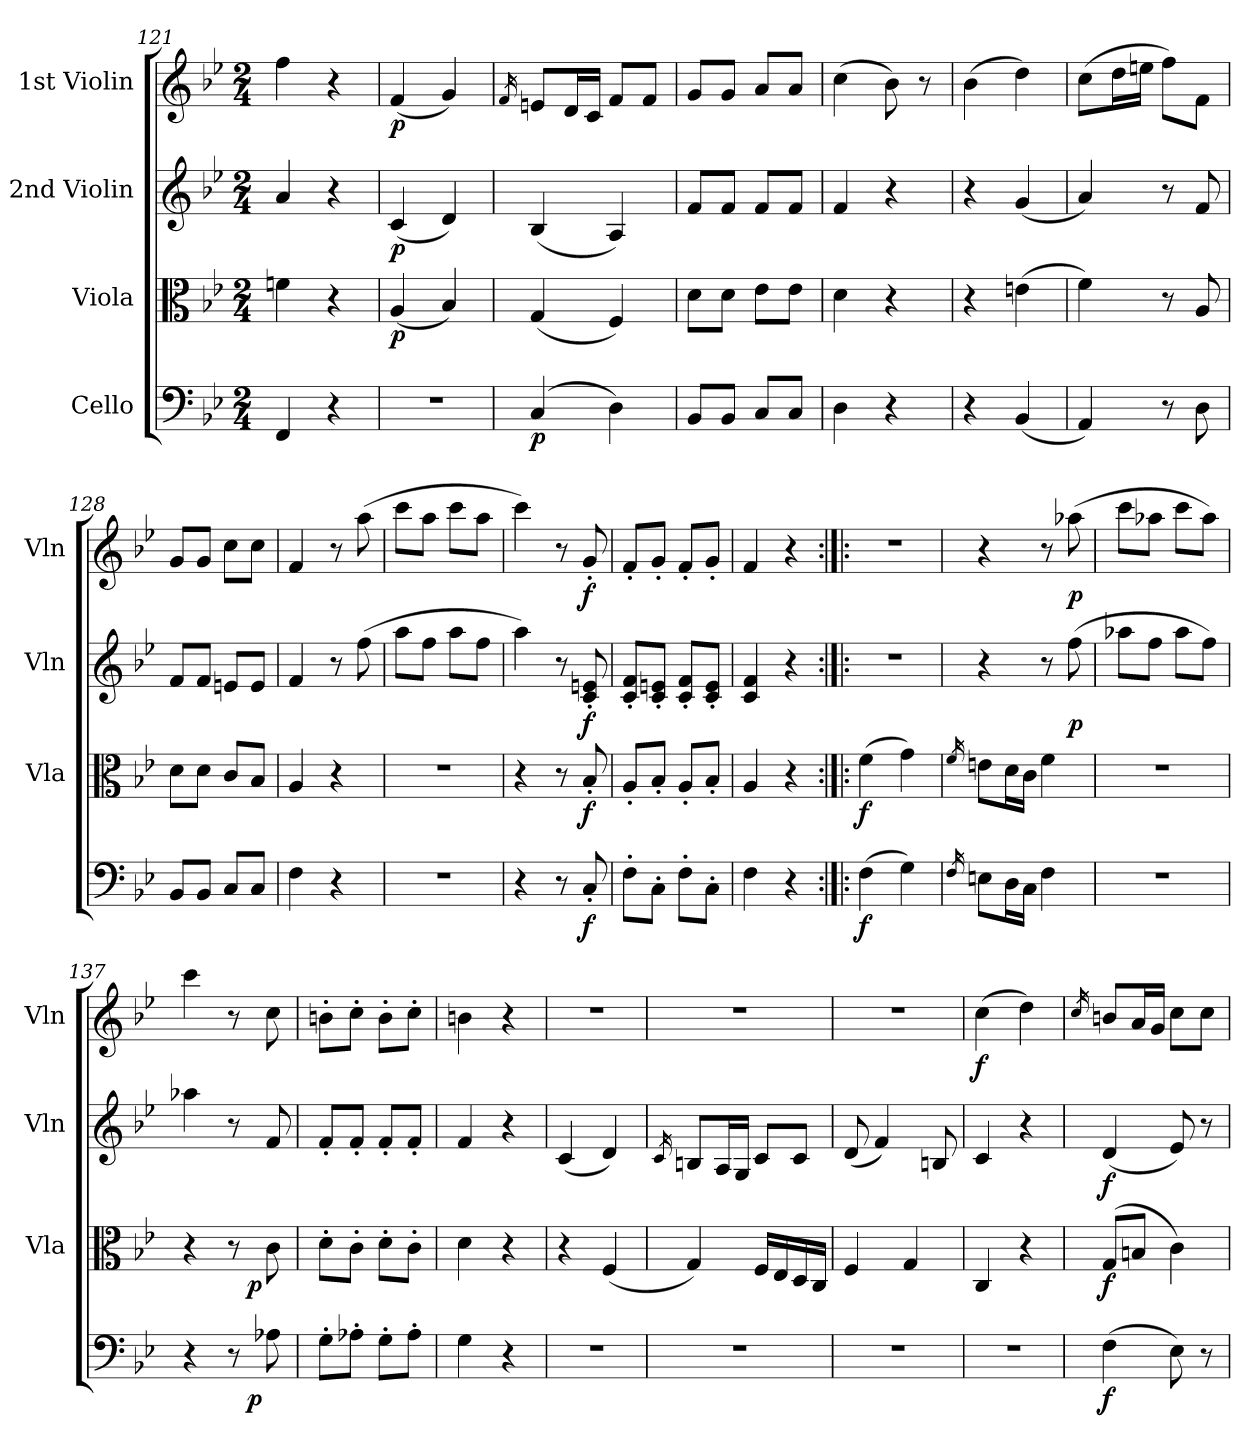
**kern	**dynam	**kern	**dynam	**kern	**dynam	**kern	**dynam
*part4	*part4	*part3	*part3	*part2	*part2	*part1	*part1
*staff4	*staff4	*staff3	*staff3	*staff2	*staff2	*staff1	*staff1
*I"Cello	*	*I"Viola	*	*I"2nd Violin	*	*I"1st Violin	*
*	*	*I'Vla	*	*I'Vln	*	*I'Vln	*
*clefF4	*	*clefC3	*	*clefG2	*	*clefG2	*
*k[b-e-]	*	*k[b-e-]	*	*k[b-e-]	*	*k[b-e-]	*
*B-:	*	*B-:	*	*B-:	*	*B-:	*
*M2/4	*	*M2/4	*	*M2/4	*	*M2/4	*
=121	=121	=121	=121	=121	=121	=121	=121
4FF/	.	4fn\	.	4a/	.	4ff\	.
4r	.	4r	.	4r	.	4r	.
=122	=122	=122	=122	=122	=122	=122	=122
!	!	!	!LO:DY:b	!	!LO:DY:b	!	!LO:DY:b
2r	.	(4A/	p	(4c/	p	(4f/	p
.	.	4B-/)	.	4d/)	.	4g/)	.
=123	=123	=123	=123	=123	=123	=123	=123
.	.	.	.	.	.	16qf/	.
!	!LO:DY:b	!	!	!	!	!	!
(4C/	p	(4G/	.	(4B-/	.	8en/L	.
.	.	.	.	.	.	16d/L	.
.	.	.	.	.	.	16c/JJ	.
4D\)	.	4F/)	.	4A/)	.	8f/L	.
.	.	.	.	.	.	8f/J	.
=124	=124	=124	=124	=124	=124	=124	=124
8BB-/L	.	8d\L	.	8f/L	.	8g/L	.
8BB-/J	.	8d\J	.	8f/J	.	8g/J	.
8C/L	.	8e-\L	.	8f/L	.	8a/L	.
8C/J	.	8e-\J	.	8f/J	.	8a/J	.
=125	=125	=125	=125	=125	=125	=125	=125
4D\	.	4d\	.	4f/	.	(4cc\	.
4r	.	4r	.	4r	.	8b-\)	.
.	.	.	.	.	.	8r	.
=126	=126	=126	=126	=126	=126	=126	=126
4r	.	4r	.	4r	.	(4b-\	.
(4BB-/	.	(4en\	.	(4g/	.	4dd\)	.
=127	=127	=127	=127	=127	=127	=127	=127
4AA/)	.	4f\)	.	4a/)	.	(8cc\L	.
.	.	.	.	.	.	16dd\L	.
.	.	.	.	.	.	16een\JJ	.
8r	.	8r	.	8r	.	8ff\L)	.
8D\	.	8A/	.	8f/	.	8f\J	.
=128	=128	=128	=128	=128	=128	=128	=128
8BB-/L	.	8d\L	.	8f/L	.	8g/L	.
8BB-/J	.	8d\J	.	8f/J	.	8g/J	.
8C/L	.	8c/L	.	8en/L	.	8cc\L	.
8C/J	.	8B-/J	.	8e/J	.	8cc\J	.
=129	=129	=129	=129	=129	=129	=129	=129
4F\	.	4A/	.	4f/	.	4f/	.
4r	.	4r	.	8r	.	8r	.
.	.	.	.	(8ff\	.	(8aa\	.
=130	=130	=130	=130	=130	=130	=130	=130
2r	.	2r	.	8aa\L	.	8ccc\L	.
.	.	.	.	8ff\J	.	8aa\J	.
.	.	.	.	8aa\L	.	8ccc\L	.
.	.	.	.	8ff\J	.	8aa\J	.
=131	=131	=131	=131	=131	=131	=131	=131
4r	.	4r	.	4aa\)	.	4ccc\)	.
8r	.	8r	.	8r	.	8r	.
!	!LO:DY:b	!	!LO:DY:b	!	!LO:DY:b	!	!LO:DY:b
8C'</	f	8B-'</	f	8c/'< 8en/'<	f	8g'</	f
=132	=132	=132	=132	=132	=132	=132	=132
8F'>\L	.	8A'</L	.	8c/'< 8f/'<L	.	8f'</L	.
8C'>\J	.	8B-'</J	.	8c/'< 8en/'<J	.	8g'</J	.
8F'>\L	.	8A'</L	.	8c/'< 8f/'<L	.	8f'</L	.
8C'>\J	.	8B-'</J	.	8c/'< 8e/'<J	.	8g'</J	.
=133	=133	=133	=133	=133	=133	=133	=133
4F\	.	4A/	.	4c/ 4f/	.	4f/	.
4r	.	4r	.	4r	.	4r	.
=134:|!|:	=134:|!|:	=134:|!|:	=134:|!|:	=134:|!|:	=134:|!|:	=134:|!|:	=134:|!|:
!	!LO:DY:b	!	!LO:DY:b	!	!	!	!
(4F\	f	(4f\	f	2r	.	2r	.
4G\)	.	4g\)	.	.	.	.	.
=135	=135	=135	=135	=135	=135	=135	=135
16qF/	.	16qf/	.	.	.	.	.
8En\L	.	8en\L	.	4r	.	4r	.
16D\L	.	16d\L	.	.	.	.	.
16C\JJ	.	16c\JJ	.	.	.	.	.
4F\	.	4f\	.	8r	.	8r	.
!	!	!	!	!	!LO:DY:b	!	!LO:DY:b
.	.	.	.	(8ff\	p	(8aa-X\	p
=136	=136	=136	=136	=136	=136	=136	=136
2r	.	2r	.	8aa-X\L	.	8ccc\L	.
.	.	.	.	8ff\J	.	8aa-X\J	.
.	.	.	.	8aa-\L	.	8ccc\L	.
.	.	.	.	8ff\J)	.	8aa-\J)	.
=137	=137	=137	=137	=137	=137	=137	=137
*^	*	*^	*	*	*	*	*
4r	4ryy	.	4r	4ryy	.	4aa-X\	.	4ccc\	.
8r	16ryy	.	8r	16ryy	.	8r	.	8r	.
!	!	!LO:DY:b	!	!	!LO:DY:b	!	!	!	!
.	8.ryy	p	.	8.ryy	p	.	.	.	.
8A-X\	.	.	8c\	.	.	8f/	.	8cc\	.
*v	*v	*	*	*	*	*	*	*	*
*	*	*v	*v	*	*	*	*	*
=138	=138	=138	=138	=138	=138	=138	=138
8G'>\L	.	8d'>\L	.	8f'</L	.	8bn'>\L	.
8A-X'>\J	.	8c'>\J	.	8f'</J	.	8cc'>\J	.
8G'>\L	.	8d'>\L	.	8f'</L	.	8b'>\L	.
8A-'>\J	.	8c'>\J	.	8f'</J	.	8cc'>\J	.
=139	=139	=139	=139	=139	=139	=139	=139
4G\	.	4d\	.	4f/	.	4bn\	.
4r	.	4r	.	4r	.	4r	.
=140	=140	=140	=140	=140	=140	=140	=140
2r	.	4r	.	(4c/	.	2r	.
.	.	(4F/	.	4d/)	.	.	.
=141	=141	=141	=141	=141	=141	=141	=141
.	.	.	.	16qc/	.	.	.
2r	.	4G/)	.	8Bn/L	.	2r	.
.	.	.	.	16A/L	.	.	.
.	.	.	.	16G/JJ	.	.	.
.	.	16F/LL	.	8c/L	.	.	.
.	.	16E-/	.	.	.	.	.
.	.	16D/	.	8c/J	.	.	.
.	.	16C/JJ	.	.	.	.	.
=142	=142	=142	=142	=142	=142	=142	=142
2r	.	4F/	.	(8d/	.	2r	.
.	.	.	.	4f/)	.	.	.
.	.	4G/	.	.	.	.	.
.	.	.	.	8Bn/	.	.	.
=143	=143	=143	=143	=143	=143	=143	=143
!	!	!	!	!	!	!	!LO:DY:b
2r	.	4C/	.	4c/	.	(4cc\	f
.	.	4r	.	4r	.	4dd\)	.
=144	=144	=144	=144	=144	=144	=144	=144
.	.	.	.	.	.	16qcc/	.
!	!LO:DY:b	!	!LO:DY:b	!	!LO:DY:b	!	!
(4F\	f	(8G/L	f	(4d/	f	8bn/L	.
.	.	8Bn/J	.	.	.	16a/L	.
.	.	.	.	.	.	16g/JJ	.
8E-\)	.	4c\)	.	8e-/)	.	8cc\L	.
8r	.	.	.	8r	.	8cc\J	.
=	=	=	=	=	=	=	=
*-	*-	*-	*-	*-	*-	*-	*-
